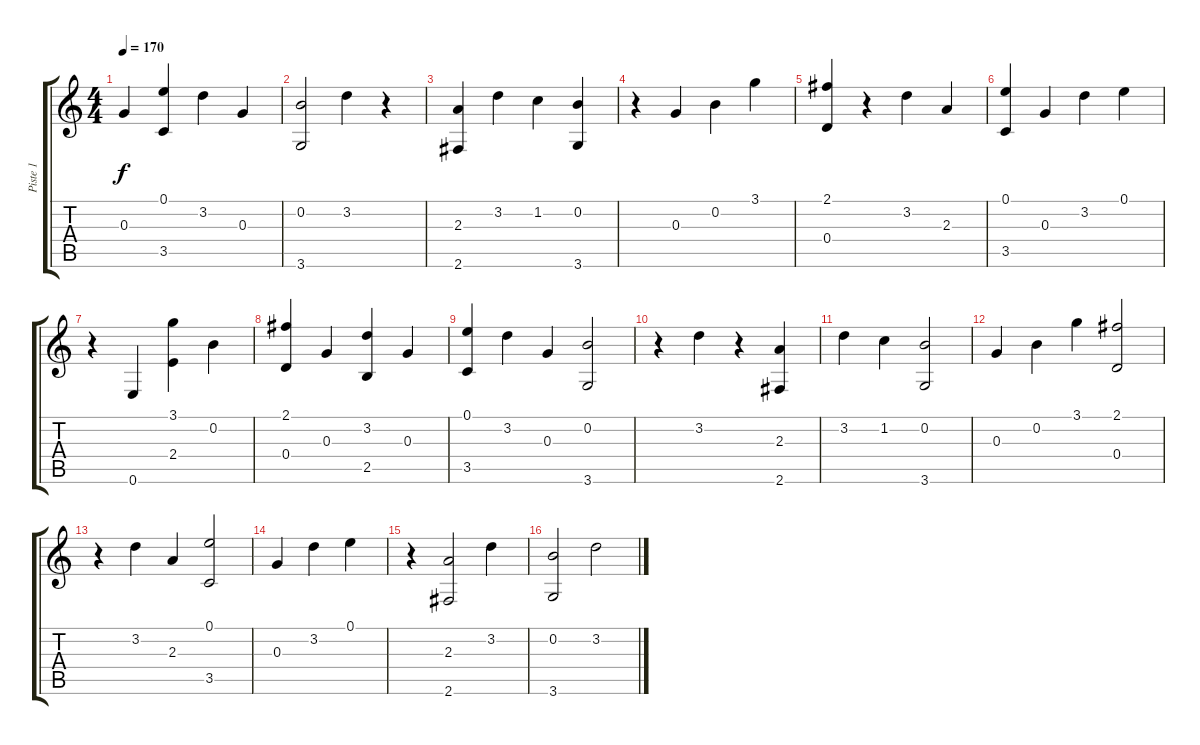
\track ("Piste 1" "Piste 1") {instrument acousticguitarnylon}
\staff {score tabs}
\tuning (E4 B3 G3 D3 A2 E2) {hide}
\ts (4 4)
\tempo 170
\clef g2
\ks c
0.3.4{dy f} (0.1 3.5).4 3.2.4 0.3.4 |
(0.2 3.6).2 3.2.4 r.4 |
(2.3 2.6).4 3.2.4 1.2.4 (0.2 3.6).4 |
r.4 0.3.4 0.2.4 3.1.4 |
(2.1 0.4).4 r.4 3.2.4 2.3.4 |
(0.1 3.5).4 0.3.4 3.2.4 0.1.4 |
r.4 0.6.4 (3.1 2.4).4 0.2.4 |
(2.1 0.4).4 0.3.4 (3.2 2.5).4 0.3.4 |
(0.1 3.5).4 3.2.4 0.3.4 (0.2 3.6).2 |
r.4 3.2.4 r.4 (2.3 2.6).4 |
3.2.4 1.2.4 (0.2 3.6).2 |
0.3.4 0.2.4 3.1.4 (2.1 0.4).2 |
r.4 3.2.4 2.3.4 (0.1 3.5).2 |
0.3.4 3.2.4 0.1.4 |
r.4 (2.3 2.6).2 3.2.4 |
(0.2 3.6).2 3.2.2
